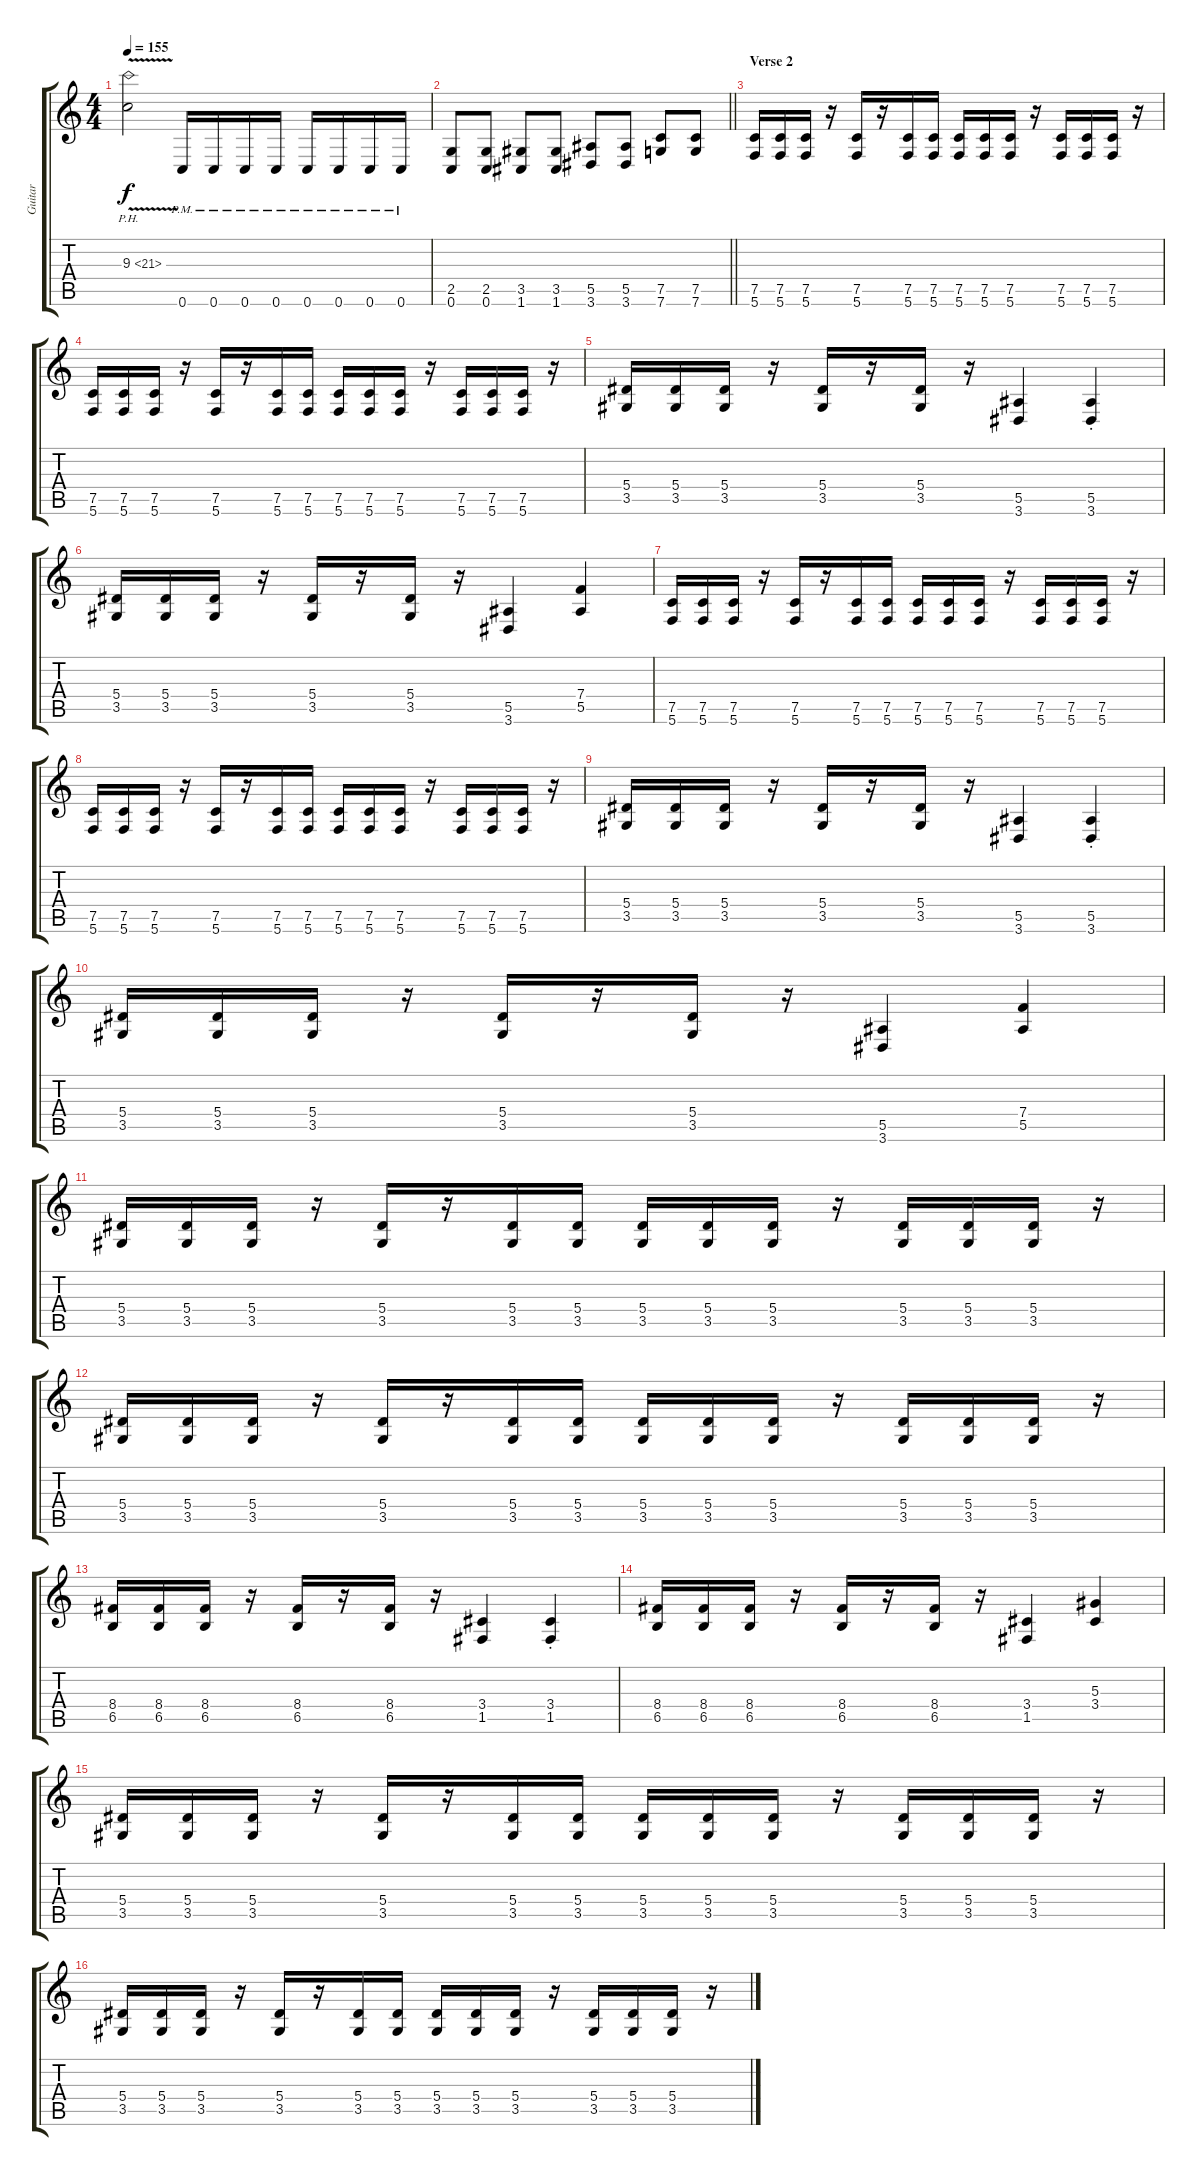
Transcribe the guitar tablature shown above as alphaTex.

\track ("Guitar" "Guitar") {instrument distortionguitar}
\staff {score tabs}
\tuning (C4 G3 Eb3 Bb2 F2 C2) {hide}
\ts (4 4)
\tempo 155
\clef g2
\ks c
9.3{ph 12 v}.2{dy f} 0.6{pm}.16 0.6{pm}.16 0.6{pm}.16 0.6{pm}.16 0.6{pm}.16 0.6{pm}.16 0.6{pm}.16 0.6{pm}.16 |
\barLineRight lightlight
(2.5 0.6).8 (2.5 0.6).8 (3.5 1.6).8 (3.5 1.6).8 (5.5 3.6).8 (5.5 3.6).8 (7.5 7.6).8 (7.5 7.6).8 |
\section ("" "Verse 2")
(7.5 5.6).16 (7.5 5.6).16 (7.5 5.6).16 r.16 (7.5 5.6).16 r.16 (7.5 5.6).16 (7.5 5.6).16 (7.5 5.6).16 (7.5 5.6).16 (7.5 5.6).16 r.16 (7.5 5.6).16 (7.5 5.6).16 (7.5 5.6).16 r.16 |
(7.5 5.6).16 (7.5 5.6).16 (7.5 5.6).16 r.16 (7.5 5.6).16 r.16 (7.5 5.6).16 (7.5 5.6).16 (7.5 5.6).16 (7.5 5.6).16 (7.5 5.6).16 r.16 (7.5 5.6).16 (7.5 5.6).16 (7.5 5.6).16 r.16 |
(5.4 3.5).16 (5.4 3.5).16 (5.4 3.5).16 r.16 (5.4 3.5).16 r.16 (5.4 3.5).16 r.16 (5.5 3.6).4 (5.5{st} 3.6{st}).4 |
(5.4 3.5).16 (5.4 3.5).16 (5.4 3.5).16 r.16 (5.4 3.5).16 r.16 (5.4 3.5).16 r.16 (5.5 3.6).4 (7.4 5.5).4 |
(7.5 5.6).16 (7.5 5.6).16 (7.5 5.6).16 r.16 (7.5 5.6).16 r.16 (7.5 5.6).16 (7.5 5.6).16 (7.5 5.6).16 (7.5 5.6).16 (7.5 5.6).16 r.16 (7.5 5.6).16 (7.5 5.6).16 (7.5 5.6).16 r.16 |
(7.5 5.6).16 (7.5 5.6).16 (7.5 5.6).16 r.16 (7.5 5.6).16 r.16 (7.5 5.6).16 (7.5 5.6).16 (7.5 5.6).16 (7.5 5.6).16 (7.5 5.6).16 r.16 (7.5 5.6).16 (7.5 5.6).16 (7.5 5.6).16 r.16 |
(5.4 3.5).16 (5.4 3.5).16 (5.4 3.5).16 r.16 (5.4 3.5).16 r.16 (5.4 3.5).16 r.16 (5.5 3.6).4 (5.5{st} 3.6{st}).4 |
(5.4 3.5).16 (5.4 3.5).16 (5.4 3.5).16 r.16 (5.4 3.5).16 r.16 (5.4 3.5).16 r.16 (5.5 3.6).4 (7.4 5.5).4 |
(5.4 3.5).16 (5.4 3.5).16 (5.4 3.5).16 r.16 (5.4 3.5).16 r.16 (5.4 3.5).16 (5.4 3.5).16 (5.4 3.5).16 (5.4 3.5).16 (5.4 3.5).16 r.16 (5.4 3.5).16 (5.4 3.5).16 (5.4 3.5).16 r.16 |
(5.4 3.5).16 (5.4 3.5).16 (5.4 3.5).16 r.16 (5.4 3.5).16 r.16 (5.4 3.5).16 (5.4 3.5).16 (5.4 3.5).16 (5.4 3.5).16 (5.4 3.5).16 r.16 (5.4 3.5).16 (5.4 3.5).16 (5.4 3.5).16 r.16 |
(8.4 6.5).16 (8.4 6.5).16 (8.4 6.5).16 r.16 (8.4 6.5).16 r.16 (8.4 6.5).16 r.16 (3.4 1.5).4 (3.4{st} 1.5{st}).4 |
(8.4 6.5).16 (8.4 6.5).16 (8.4 6.5).16 r.16 (8.4 6.5).16 r.16 (8.4 6.5).16 r.16 (3.4 1.5).4 (5.3 3.4).4 |
(5.4 3.5).16 (5.4 3.5).16 (5.4 3.5).16 r.16 (5.4 3.5).16 r.16 (5.4 3.5).16 (5.4 3.5).16 (5.4 3.5).16 (5.4 3.5).16 (5.4 3.5).16 r.16 (5.4 3.5).16 (5.4 3.5).16 (5.4 3.5).16 r.16 |
(5.4 3.5).16 (5.4 3.5).16 (5.4 3.5).16 r.16 (5.4 3.5).16 r.16 (5.4 3.5).16 (5.4 3.5).16 (5.4 3.5).16 (5.4 3.5).16 (5.4 3.5).16 r.16 (5.4 3.5).16 (5.4 3.5).16 (5.4 3.5).16 r.16
